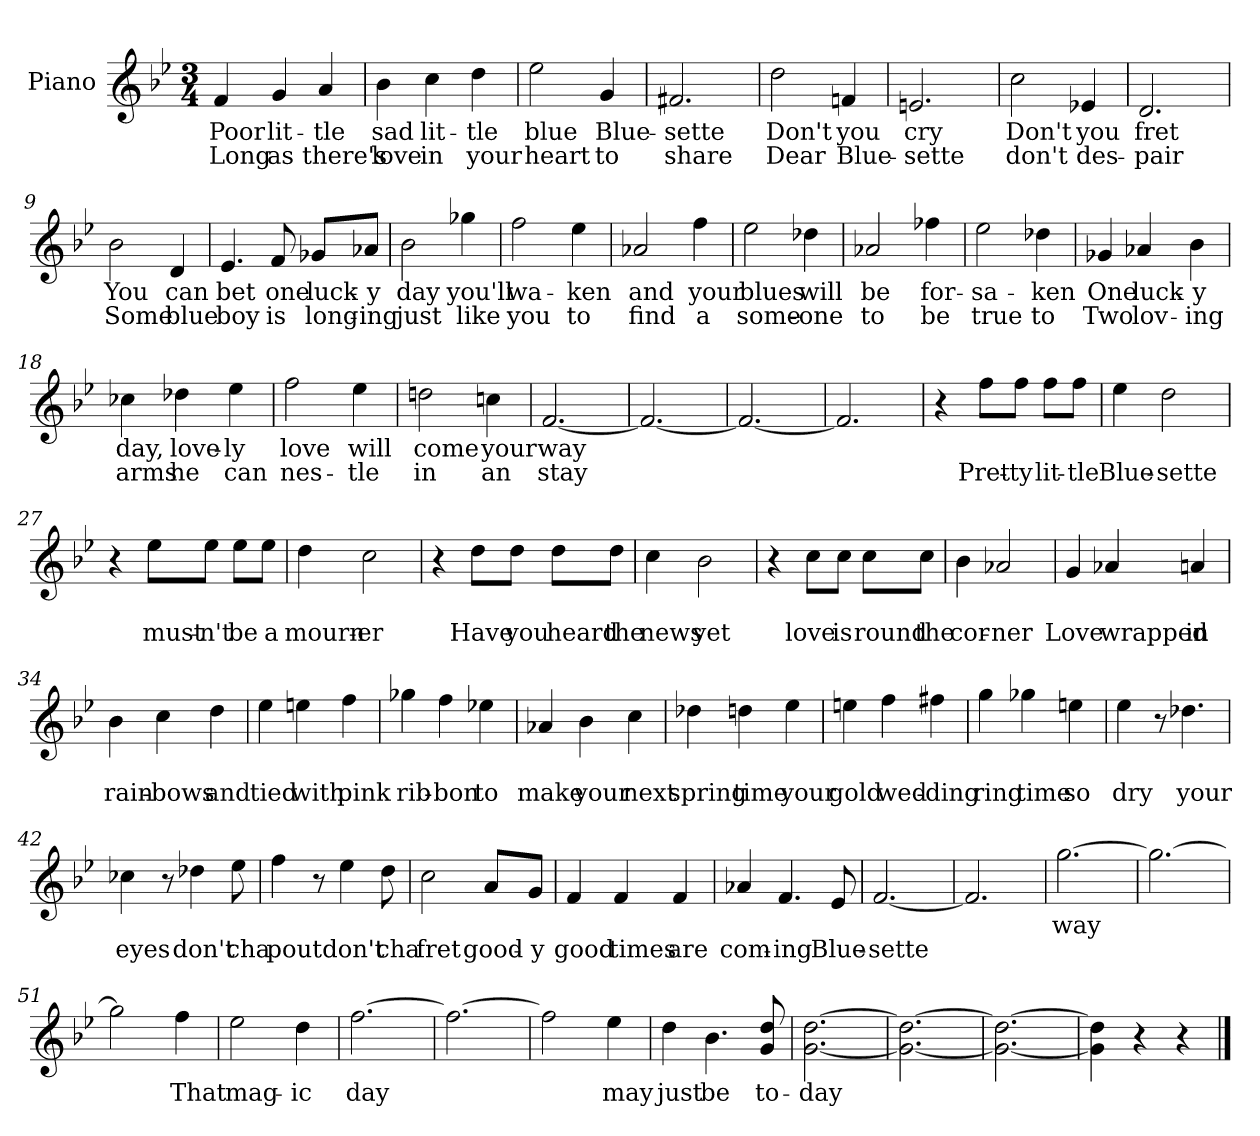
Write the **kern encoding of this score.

**kern	**text	**text
*part1	*part1	*part1
*staff1	*staff1	*staff1
*I"Piano	*	*
*I'Pno.	*	*
*clefG2	*	*
*k[b-e-]	*	*
*M3/4	*	*
=1	=1	=1
!	!LO:LY:b	!LO:LY:b
4f/	Poor	Long
!	!LO:LY:b	!LO:LY:b
4g/	lit-	as
!	!LO:LY:b	!LO:LY:b
4a/	-tle	there's
=2	=2	=2
!	!LO:LY:b	!LO:LY:b
4b-\	sad	love
!	!LO:LY:b	!LO:LY:b
4cc\	lit-	in
!	!LO:LY:b	!LO:LY:b
4dd\	-tle	your
=3	=3	=3
!	!LO:LY:b	!LO:LY:b
2ee-\	blue	heart
!	!LO:LY:b	!LO:LY:b
4g/	Blue-	to
=4	=4	=4
!	!LO:LY:b	!LO:LY:b
2.f#X/	-sette	share
=5	=5	=5
!	!LO:LY:b	!LO:LY:b
2dd\	Don't	Dear
!	!LO:LY:b	!LO:LY:b
4fn/	you	Blue-
=6	=6	=6
!	!LO:LY:b	!LO:LY:b
2.en/	cry	-sette
=7	=7	=7
!	!LO:LY:b	!LO:LY:b
2cc\	Don't	don't
!	!LO:LY:b	!LO:LY:b
4e-X/	you	des-
=8	=8	=8
!	!LO:LY:b	!LO:LY:b
2.d/	fret	-pair
=9	=9	=9
!	!LO:LY:b	!LO:LY:b
2b-\	You	Some
!	!LO:LY:b	!LO:LY:b
4d/	can	blue
!!LO:LB:g=z
=10	=10	=10
!	!LO:LY:b	!LO:LY:b
4.e-/	bet	boy
!	!LO:LY:b	!LO:LY:b
8f/	one	is
!	!LO:LY:b	!LO:LY:b
8g-X/L	luck-	long-
!	!LO:LY:b	!LO:LY:b
8a-X/J	-y	-ing
=11	=11	=11
!	!LO:LY:b	!LO:LY:b
2b-\	day	just
!	!LO:LY:b	!LO:LY:b
4gg-X\	you'll	like
=12	=12	=12
!	!LO:LY:b	!LO:LY:b
2ff\	wa-	you
!	!LO:LY:b	!LO:LY:b
4ee-\	-ken	to
=13	=13	=13
!	!LO:LY:b	!LO:LY:b
2a-X/	and	find
!	!LO:LY:b	!LO:LY:b
4ff\	your	a
=14	=14	=14
!	!LO:LY:b	!LO:LY:b
2ee-\	blues	some-
!	!LO:LY:b	!LO:LY:b
4dd-X\	will	-one
=15	=15	=15
!	!LO:LY:b	!LO:LY:b
2a-X/	be	to
!	!LO:LY:b	!LO:LY:b
4ff-X\	for-	be
=16	=16	=16
!	!LO:LY:b	!LO:LY:b
2ee-\	-sa-	true
!	!LO:LY:b	!LO:LY:b
4dd-X\	-ken	to
=17	=17	=17
!	!LO:LY:b	!LO:LY:b
4g-X/	One	Two
!	!LO:LY:b	!LO:LY:b
4a-X/	luck-	lov-
!	!LO:LY:b	!LO:LY:b
4b-\	-y	-ing
!!LO:LB:g=z
=18	=18	=18
!	!LO:LY:b	!LO:LY:b
4cc-X\	day,	arms
!	!LO:LY:b	!LO:LY:b
4dd-X\	love-	he
!	!LO:LY:b	!LO:LY:b
4ee-\	-ly	can
=19	=19	=19
!	!LO:LY:b	!LO:LY:b
2ff\	love	nes-
!	!LO:LY:b	!LO:LY:b
4ee-\	will	-tle
=20	=20	=20
!	!LO:LY:b	!LO:LY:b
2ddn\	come	in
!	!LO:LY:b	!LO:LY:b
4ccn\	your	an
=21	=21	=21
!	!LO:LY:b	!LO:LY:b
[2.f/	way	stay
=22	=22	=22
2.f/_	.	.
=23	=23	=23
2.f/_	.	.
=24	=24	=24
2.f/]	.	.
!!LO:LB:g=z
=25	=25	=25
4r	.	.
!	!	!LO:LY:b
8ff\L	.	Pret-
!	!	!LO:LY:b
8ff\J	.	-ty
!	!	!LO:LY:b
8ff\L	.	lit-
!	!	!LO:LY:b
8ff\J	.	-tle
=26	=26	=26
!	!	!LO:LY:b
4ee-\	.	Blue-
!	!	!LO:LY:b
2dd\	.	-sette
=27	=27	=27
4r	.	.
!	!	!LO:LY:b
8ee-\L	.	must-
!	!	!LO:LY:b
8ee-\J	.	-n't
!	!	!LO:LY:b
8ee-\L	.	be
!	!	!LO:LY:b
8ee-\J	.	a
=28	=28	=28
!	!	!LO:LY:b
4dd\	.	mourn-
!	!	!LO:LY:b
2cc\	.	-er
=29	=29	=29
4r	.	.
!	!	!LO:LY:b
8dd\L	.	Have
!	!	!LO:LY:b
8dd\J	.	you
!	!	!LO:LY:b
8dd\L	.	heard
!	!	!LO:LY:b
8dd\J	.	the
=30	=30	=30
!	!	!LO:LY:b
4cc\	.	news
!	!	!LO:LY:b
2b-\	.	yet
=31	=31	=31
4r	.	.
!	!	!LO:LY:b
8cc\L	.	love
!	!	!LO:LY:b
8cc\J	.	is
!	!	!LO:LY:b
8cc\L	.	round
!	!	!LO:LY:b
8cc\J	.	the
!!LO:LB:g=z
=32	=32	=32
!	!	!LO:LY:b
4b-\	.	cor-
!	!	!LO:LY:b
2a-X/	.	-ner
=33	=33	=33
!	!	!LO:LY:b
4g/	.	Love
!	!	!LO:LY:b
4a-X/	.	wrapped
!	!	!LO:LY:b
4an/	.	in
=34	=34	=34
!	!	!LO:LY:b
4b-\	.	rain-
!	!	!LO:LY:b
4cc\	.	-bows
!	!	!LO:LY:b
4dd\	.	and
=35	=35	=35
!	!	!LO:LY:b
4ee-\	.	tied
!	!	!LO:LY:b
4een\	.	with
!	!	!LO:LY:b
4ff\	.	pink
=36	=36	=36
!	!	!LO:LY:b
4gg-X\	.	rib-
!	!	!LO:LY:b
4ff\	.	-bon
!	!	!LO:LY:b
4ee-X\	.	to
=37	=37	=37
!	!	!LO:LY:b
4a-X/	.	make
!	!	!LO:LY:b
4b-\	.	your
!	!	!LO:LY:b
4cc\	.	next
=38	=38	=38
!	!	!LO:LY:b
4dd-X\	.	spring
!	!	!LO:LY:b
4ddn\	.	time
!	!	!LO:LY:b
4ee-\	.	your
!!LO:LB:g=z
=39	=39	=39
!	!	!LO:LY:b
4een\	.	gold
!	!	!LO:LY:b
4ff\	.	wed-
!	!	!LO:LY:b
4ff#X\	.	-ding
=40	=40	=40
!	!	!LO:LY:b
4gg\	.	ring
!	!	!LO:LY:b
4gg-X\	.	time
!	!	!LO:LY:b
4een\	.	so
=41	=41	=41
!	!	!LO:LY:b
4ee-\	.	dry
8r	.	.
!	!	!LO:LY:b
4.dd-X\	.	your
=42	=42	=42
!	!	!LO:LY:b
4cc-X\	.	eyes
8r	.	.
!	!	!LO:LY:b
4dd-X\	.	don't
!	!	!LO:LY:b
8ee-\	.	cha
=43	=43	=43
!	!	!LO:LY:b
4ff\	.	pout
8r	.	.
!	!	!LO:LY:b
4ee-\	.	don't
!	!	!LO:LY:b
8dd\	.	cha
=44	=44	=44
!	!	!LO:LY:b
2cc\	.	fret
!	!	!LO:LY:b
8a/L	.	good-
!	!	!LO:LY:b
8g/J	.	-y
=45	=45	=45
!	!	!LO:LY:b
4f/	.	good
!	!	!LO:LY:b
4f/	.	times
!	!	!LO:LY:b
4f/	.	are
!!LO:LB:g=z
=46	=46	=46
!	!	!LO:LY:b
4a-X/	.	com-
!	!	!LO:LY:b
4.f/	.	-ing
!	!	!LO:LY:b
8e-/	.	Blue-
=47	=47	=47
!	!	!LO:LY:b
[2.f/	.	-sette
=48	=48	=48
2.f/]	.	.
!!LO:PB:g=z
=49	=49	=49
!	!LO:LY:b	!
[2.gg\	way	.
=50	=50	=50
2.gg\_	.	.
=51	=51	=51
2gg\]	.	.
!	!LO:LY:b	!
4ff\	That	.
=52	=52	=52
!	!LO:LY:b	!
2ee-\	mag-	.
!	!LO:LY:b	!
4dd\	-ic	.
=53	=53	=53
!	!LO:LY:b	!
[2.ff\	day	.
=54	=54	=54
2.ff\_	.	.
=55	=55	=55
2ff\]	.	.
!	!LO:LY:b	!
4ee-\	may	.
=56	=56	=56
!	!LO:LY:b	!
4dd\	just	.
!	!LO:LY:b	!
4.b-\	be	.
!	!LO:LY:b	!
8g/ 8dd/	to-	.
=57	=57	=57
!	!LO:LY:b	!
[2.g\ [2.dd\	-day	.
=58	=58	=58
2.g\_ 2.dd\_	.	.
=59	=59	=59
2.g\_ 2.dd\_	.	.
=60	=60	=60
4g\] 4dd\]	.	.
4r	.	.
4r	.	.
==	==	==
*-	*-	*-
